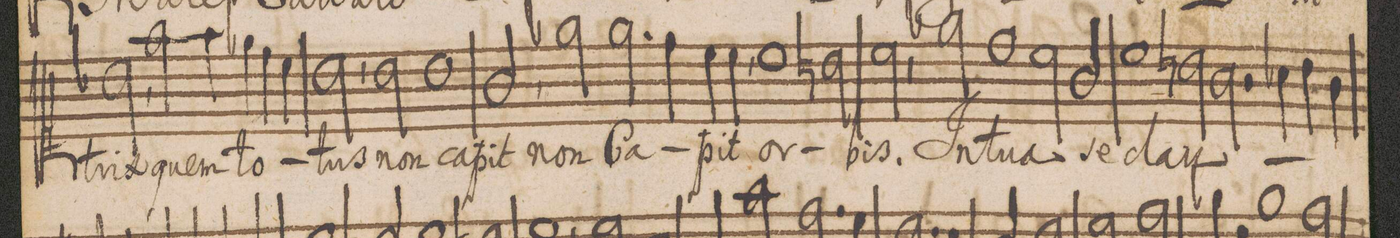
**kern	**text
*I"Canto.	*
*clefC1	*
*k[b-]	*
*met(C|)	*
*M2/1	*
=33-	=33-
2b-,\	-trix
2ff\	quem
4ff\	.
4ee-X\	to-
4dd\	.
4cc\	.
=34-	=34-
2b-,\	-tus
2b-\	non
1b-\	ca-
=35-	=35-
2g,/	-pit
2ee-X\	non
2.ee-\	Ca-
4dd\	.
=36-	=36-
4cc\	.
4cc,\	-pit
1cc\	or-
2bn\	.
=37-	=37-
2cc,\	-bis.
2ee-X\	In
1dd\	tu-
=38-	=38-
2cc\	-a
2g/	se
1cc\	clau-
=39-	=39-
2bn\	.
2.g\	.
4a-X\	.
4b-y\	.
4g\	.
*-	*-
